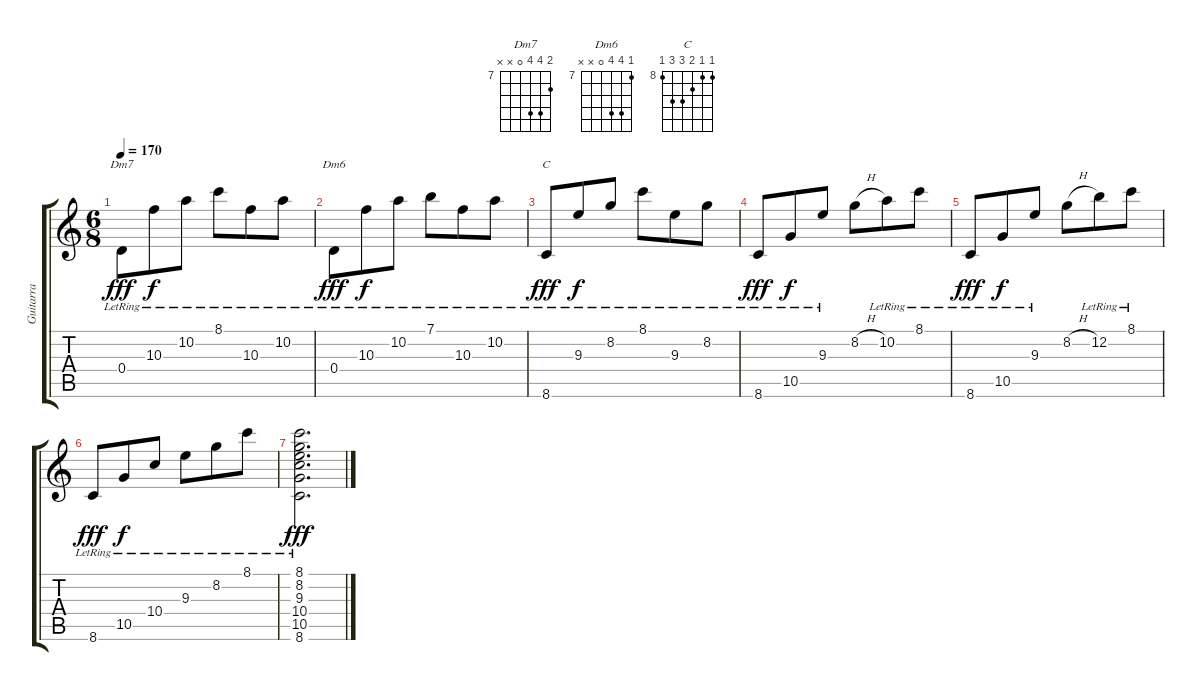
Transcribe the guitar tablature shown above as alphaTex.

\track ("Guitarra" "Guitarra") {instrument acousticguitarsteel}
\staff {score tabs}
\tuning (E4 B3 G3 D3 A2 E2) {hide}
\chord ("Dm7" 8 10 10 0 x x) {firstfret 7}
\chord ("Dm6" 7 10 10 0 x x) {firstfret 7}
\chord ("C" 8 8 9 10 10 8) {firstfret 8}
\ts (6 8)
\tempo 170
\clef g2
\ks c
0.4{lr}.8{ch "Dm7" dy fff} 10.3{lr}.8{dy f} 10.2{lr}.8 8.1{lr}.8 10.3{lr}.8 10.2{lr}.8 |
0.4{lr}.8{ch "Dm6" dy fff} 10.3{lr}.8{dy f} 10.2{lr}.8 7.1{lr}.8 10.3{lr}.8 10.2{lr}.8 |
8.6{lr}.8{ch "C" dy fff} 9.3{lr}.8{dy f} 8.2{lr}.8 8.1{lr}.8 9.3{lr}.8 8.2{lr}.8 |
8.6{lr}.8{dy fff} 10.5{lr}.8{dy f} 9.3{lr}.8 8.2{h}.8 10.2{lr}.8 8.1{lr}.8 |
8.6{lr}.8{dy fff} 10.5{lr}.8{dy f} 9.3{lr}.8 8.2{h}.8 12.2{lr}.8 8.1{lr}.8 |
8.6{lr}.8{dy fff} 10.5{lr}.8{dy f} 10.4{lr}.8 9.3{lr}.8 8.2{lr}.8 8.1{lr}.8 |
(8.1{lr} 8.2{lr} 9.3{lr} 10.4{lr} 10.5{lr} 8.6{lr}).2{d dy fff}
